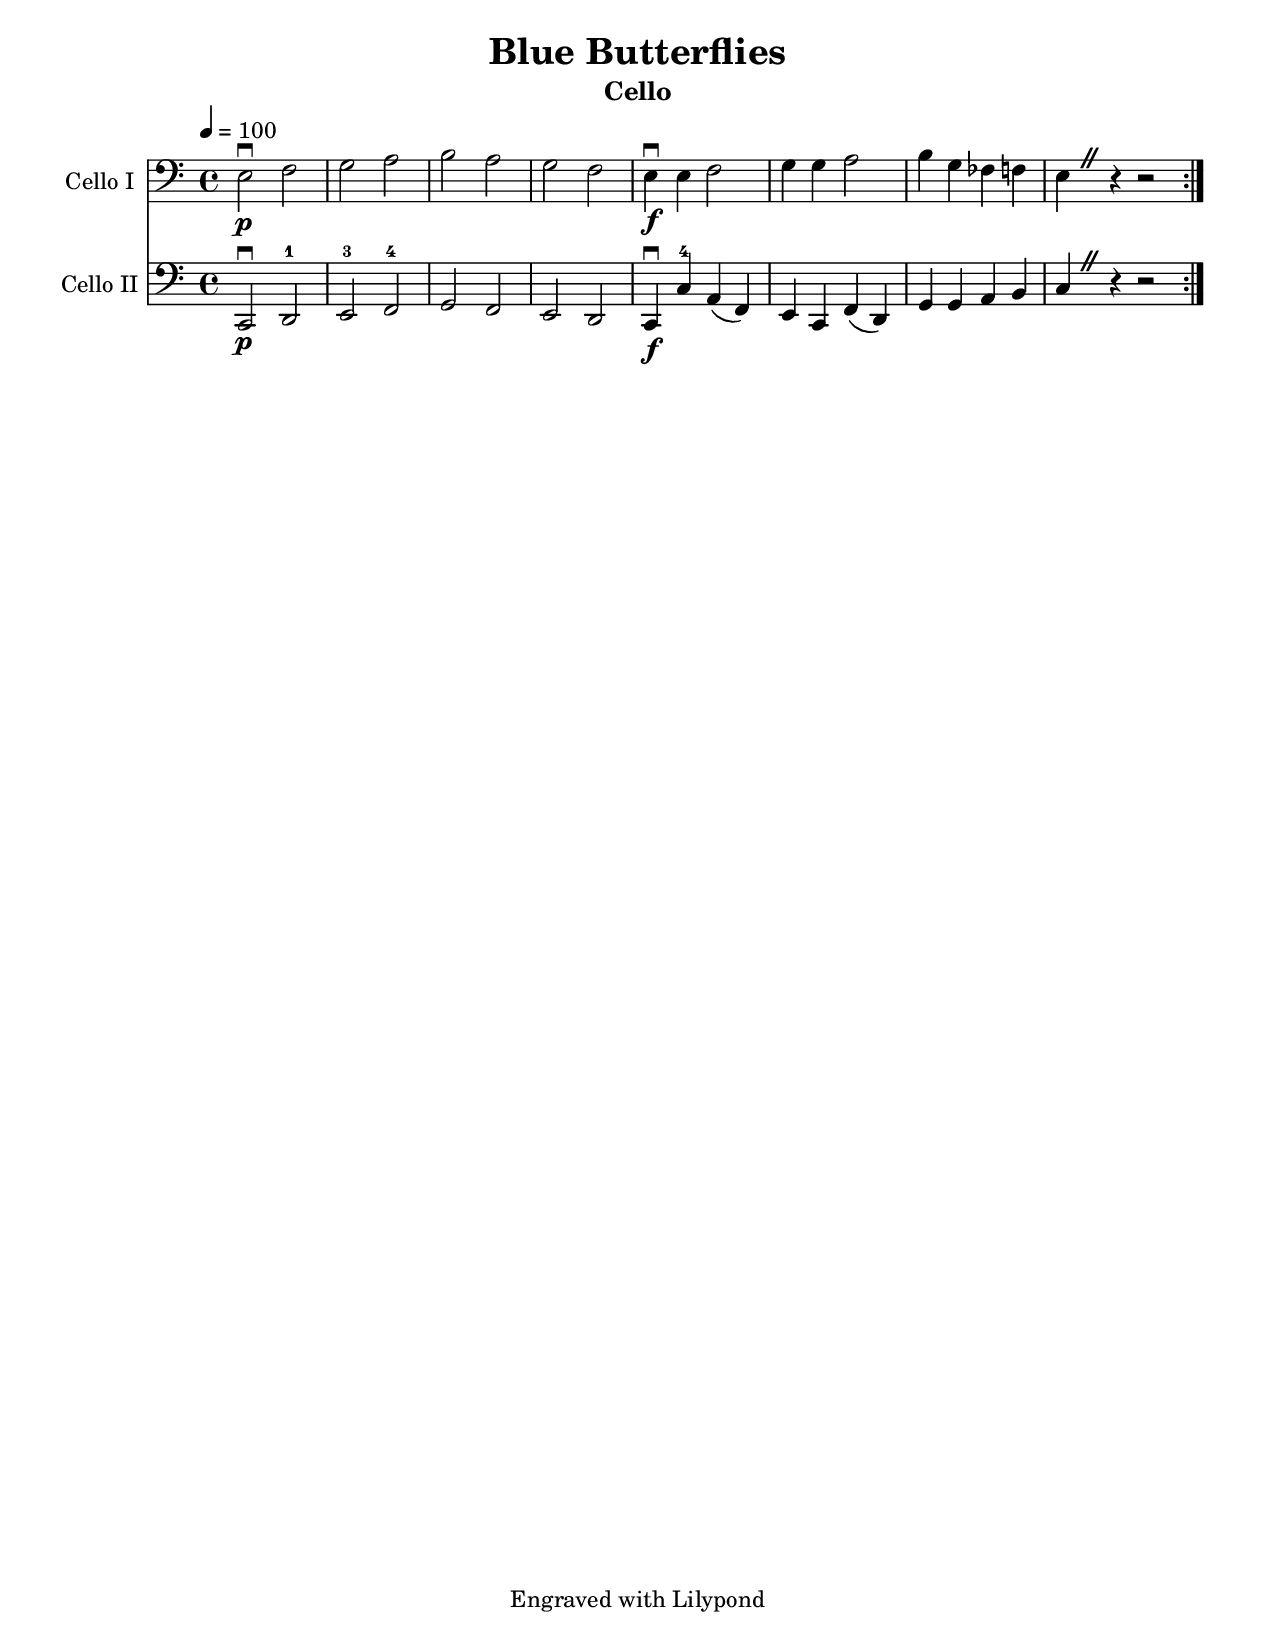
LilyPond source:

\version "2.13.55"
\language "english"

\header {
  title = "Blue Butterflies"
  instrument = "Cello"
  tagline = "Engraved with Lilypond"
}

\paper {
  #(set-paper-size "letter")
}

global = {
  \tempo 4=100
  \key c \major
  \time 4/4
  \override BreathingSign #'text = \markup {
    \musicglyph #"scripts.caesura.straight"
  }

}

celloI = \relative c {
  \global
  \repeat volta 2 {
 e2^\downbow_\p f g a b a g f
 e4^\downbow_\f e f2 g4 g a2 b4 g ff f e \breathe r4 r2
}
}

celloII = \relative c {
  \global
\repeat volta 2 {
  c,2^\downbow\p d-1 e-3 f-4   g f e d
  c4^\downbow\f c'-4 a (f)
  e4 c f (d) g g a b c \breathe r4 r2
}
}

celloIPart = \new Staff \with {
  instrumentName = "Cello I"
  shortInstrumentName = "Cl. I"
  midiInstrument = "cello"
} { \clef bass \celloI }

celloIIPart = \new Staff \with {
  instrumentName = "Cello II"
  shortInstrumentName = "Cl. II"
  midiInstrument = "cello"
} { \clef bass \celloII }

\book {
  \score {
    <<
      \celloIPart
      \celloIIPart
    >>
    \layout { }
    \midi { }
  }
}
